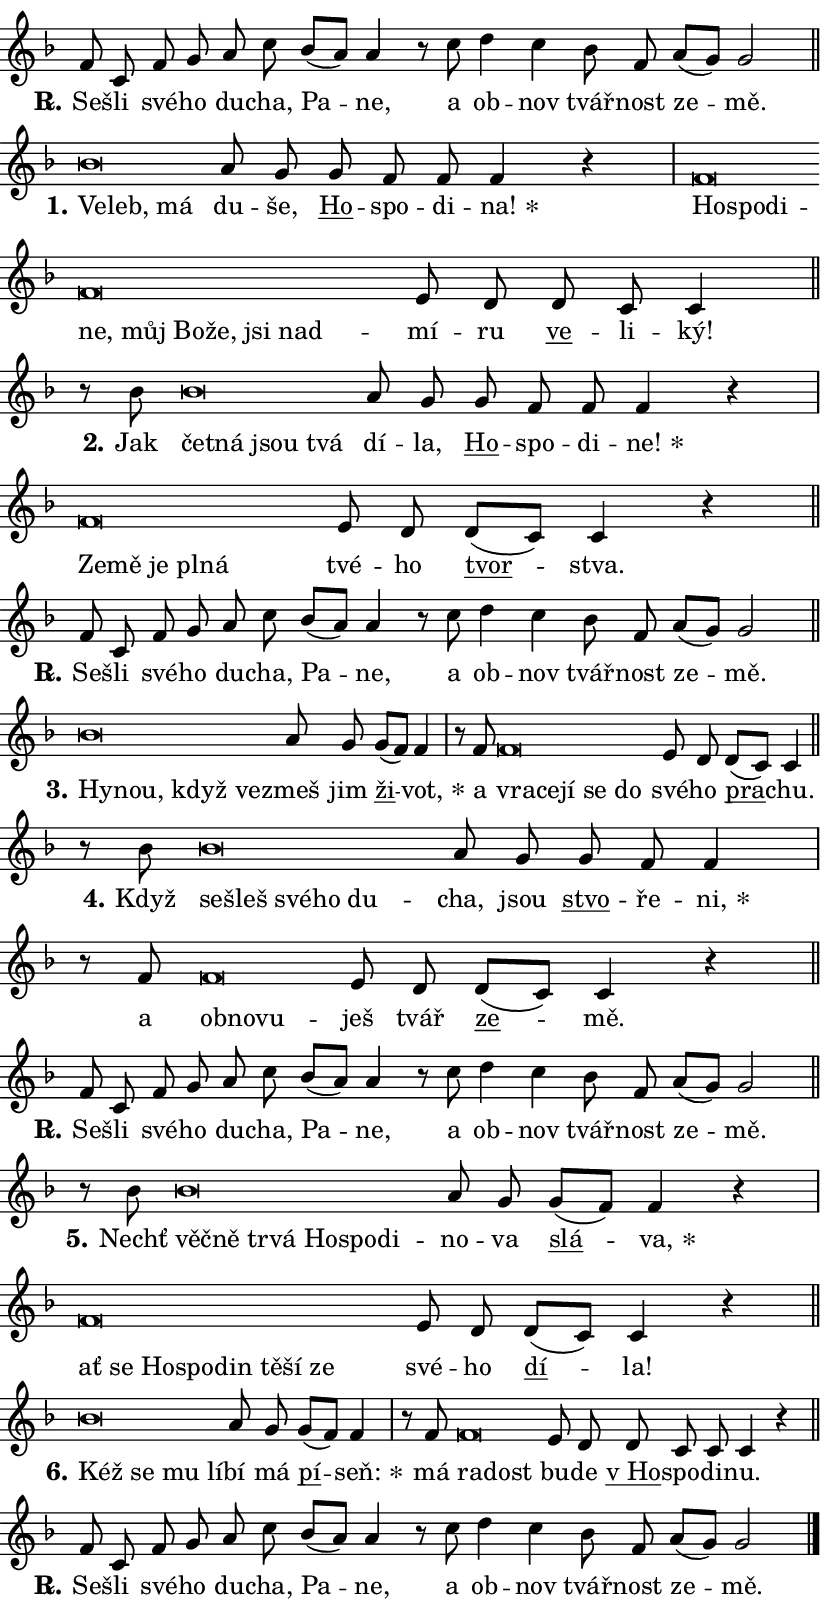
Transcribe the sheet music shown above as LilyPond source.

\version "2.24.0"
\header { tagline = "" }
\paper {
  indent = 0\cm
  top-margin = 0\cm
  right-margin = 0.13\cm % to fit lyric hyphens
  bottom-margin = 0\cm
  left-margin = 0\cm
  paper-width = 14\cm
  page-breaking = #ly:one-page-breaking
  system-system-spacing.basic-distance = #11
  score-system-spacing.basic-distance = #11
  ragged-last = ##f
}


%% Author: Thomas Morley
%% https://lists.gnu.org/archive/html/lilypond-user/2020-05/msg00002.html
#(define (line-position grob)
"Returns position of @var[grob} in current system:
   @code{'start}, if at first time-step
   @code{'end}, if at last time-step
   @code{'middle} otherwise
"
  (let* ((col (ly:item-get-column grob))
         (ln (ly:grob-object col 'left-neighbor))
         (rn (ly:grob-object col 'right-neighbor))
         (col-to-check-left (if (ly:grob? ln) ln col))
         (col-to-check-right (if (ly:grob? rn) rn col))
         (break-dir-left
           (and
             (ly:grob-property col-to-check-left 'non-musical #f)
             (ly:item-break-dir col-to-check-left)))
         (break-dir-right
           (and
             (ly:grob-property col-to-check-right 'non-musical #f)
             (ly:item-break-dir col-to-check-right))))
        (cond ((eqv? 1 break-dir-left) 'start)
              ((eqv? -1 break-dir-right) 'end)
              (else 'middle))))

#(define (tranparent-at-line-position vctor)
  (lambda (grob)
  "Relying on @code{line-position} select the relevant enry from @var{vctor}.
Used to determine transparency,"
    (case (line-position grob)
      ((end) (not (vector-ref vctor 0)))
      ((middle) (not (vector-ref vctor 1)))
      ((start) (not (vector-ref vctor 2))))))

noteHeadBreakVisibility =
#(define-music-function (break-visibility)(vector?)
"Makes @code{NoteHead}s transparent relying on @var{break-visibility}"
#{
  \override NoteHead.transparent =
    #(tranparent-at-line-position break-visibility)
#})

#(define delete-ledgers-for-transparent-note-heads
  (lambda (grob)
    "Reads whether a @code{NoteHead} is transparent.
If so this @code{NoteHead} is removed from @code{'note-heads} from
@var{grob}, which is supposed to be @code{LedgerLineSpanner}.
As a result ledgers are not printed for this @code{NoteHead}"
    (let* ((nhds-array (ly:grob-object grob 'note-heads))
           (nhds-list
             (if (ly:grob-array? nhds-array)
                 (ly:grob-array->list nhds-array)
                 '()))
           ;; Relies on the transparent-property being done before
           ;; Staff.LedgerLineSpanner.after-line-breaking is executed.
           ;; This is fragile ...
           (to-keep
             (remove
               (lambda (nhd)
                 (ly:grob-property nhd 'transparent #f))
               nhds-list)))
      ;; TODO find a better method to iterate over grob-arrays, similiar
      ;; to filter/remove etc for lists
      ;; For now rebuilt from scratch
      (set! (ly:grob-object grob 'note-heads)  '())
      (for-each
        (lambda (nhd)
          (ly:pointer-group-interface::add-grob grob 'note-heads nhd))
        to-keep))))

squashNotes = {
  \override NoteHead.X-extent = #'(-0.2 . 0.2)
  \override NoteHead.Y-extent = #'(-0.75 . 0)
  \override NoteHead.stencil =
    #(lambda (grob)
       (let ((pos (ly:grob-property grob 'staff-position)))
         (begin
           (if (< pos -7) (display "ERROR: Lower brevis then expected\n") (display ""))
           (if (<= pos -6) ly:text-interface::print ly:note-head::print))))
}
unSquashNotes = {
  \revert NoteHead.X-extent
  \revert NoteHead.Y-extent
  \revert NoteHead.stencil
}

hideNotes = \noteHeadBreakVisibility #begin-of-line-visible
unHideNotes = \noteHeadBreakVisibility #all-visible

% work-around for resetting accidentals
% https://lilypond.org/doc/v2.23/Documentation/notation/displaying-rhythms#unmetered-music
cadenzaMeasure = {
  \cadenzaOff
  \partial 1024 s1024
  \cadenzaOn
}

#(define-markup-command (accent layout props text) (markup?)
  "Underline accented syllable"
  (interpret-markup layout props
    #{\markup \override #'(offset . 4.3) \underline { #text }#}))

responsum = \markup \concat {
  "R" \hspace #-1.05 \path #0.1 #'((moveto 0 0.07) (lineto 0.9 0.8)) \hspace #0.05 "."
}

spaceSize = #0.6828661417322834 % exact space size for TeX Gyre Schola

\layout {
  \context {
    \Staff
    \remove "Time_signature_engraver"
    \override LedgerLineSpanner.after-line-breaking = #delete-ledgers-for-transparent-note-heads
  }
  \context {
    \Lyrics {
      \override LyricSpace.minimum-distance = \spaceSize
      \override LyricText.font-name = #"TeX Gyre Schola"
      \override LyricText.font-size = 1
      \override StanzaNumber.font-name = #"TeX Gyre Schola Bold"
      \override StanzaNumber.font-size = 1
    }
  }
  \context {
    \Score 
    \override NoteHead.text =
      #(lambda (grob) 
        (let ((pos (ly:grob-property grob 'staff-position)))
          #{\markup {
            \combine
              \halign #-0.55 \raise #(if (= pos -6) 0 0.5) \override #'(thickness . 2) \draw-line #'(3.2 . 0)
              \musicglyph "noteheads.sM1"
          }#}))
  }
}

% magnetic-lyrics.ily
%
%   written by
%     Jean Abou Samra <jean@abou-samra.fr>
%     Werner Lemberg <wl@gnu.org>
%
%   adapted by
%     Jiri Hon <jiri.hon@gmail.com>
%
% Version 2022-Apr-15

% https://www.mail-archive.com/lilypond-user@gnu.org/msg149350.html

#(define (Left_hyphen_pointer_engraver context)
   "Collect syllable-hyphen-syllable occurrences in lyrics and store
them in properties.  This engraver only looks to the left.  For
example, if the lyrics input is @code{foo -- bar}, it does the
following.

@itemize @bullet
@item
Set the @code{text} property of the @code{LyricHyphen} grob between
@q{foo} and @q{bar} to @code{foo}.

@item
Set the @code{left-hyphen} property of the @code{LyricText} grob with
text @q{foo} to the @code{LyricHyphen} grob between @q{foo} and
@q{bar}.
@end itemize

Use this auxiliary engraver in combination with the
@code{lyric-@/text::@/apply-@/magnetic-@/offset!} hook."
   (let ((hyphen #f)
         (text #f))
     (make-engraver
      (acknowledgers
       ((lyric-syllable-interface engraver grob source-engraver)
        (set! text grob)))
      (end-acknowledgers
       ((lyric-hyphen-interface engraver grob source-engraver)
        ;(when (not (grob::has-interface grob 'lyric-space-interface))
          (set! hyphen grob)));)
      ((stop-translation-timestep engraver)
       (when (and text hyphen)
         (ly:grob-set-object! text 'left-hyphen hyphen))
       (set! text #f)
       (set! hyphen #f)))))

#(define (lyric-text::apply-magnetic-offset! grob)
   "If the space between two syllables is less than the value in
property @code{LyricText@/.details@/.squash-threshold}, move the right
syllable to the left so that it gets concatenated with the left
syllable.

Use this function as a hook for
@code{LyricText@/.after-@/line-@/breaking} if the
@code{Left_@/hyphen_@/pointer_@/engraver} is active."
   (let ((hyphen (ly:grob-object grob 'left-hyphen #f)))
     (when hyphen
       (let ((left-text (ly:spanner-bound hyphen LEFT)))
         (when (grob::has-interface left-text 'lyric-syllable-interface)
           (let* ((common (ly:grob-common-refpoint grob left-text X))
                  (this-x-ext (ly:grob-extent grob common X))
                  (left-x-ext
                   (begin
                     ;; Trigger magnetism for left-text.
                     (ly:grob-property left-text 'after-line-breaking)
                     (ly:grob-extent left-text common X)))
                  ;; `delta` is the gap width between two syllables.
                  (delta (- (interval-start this-x-ext)
                            (interval-end left-x-ext)))
                  (details (ly:grob-property grob 'details))
                  (threshold (assoc-get 'squash-threshold details 0.2)))
             (when (< delta threshold)
               (let* (;; We have to manipulate the input text so that
                      ;; ligatures crossing syllable boundaries are not
                      ;; disabled.  For languages based on the Latin
                      ;; script this is essentially a beautification.
                      ;; However, for non-Western scripts it can be a
                      ;; necessity.
                      (lt (ly:grob-property left-text 'text))
                      (rt (ly:grob-property grob 'text))
                      (is-space (grob::has-interface hyphen 'lyric-space-interface))
                      (space (if is-space " " ""))
                      (extra-delta (if is-space spaceSize 0))
                      ;; Append new syllable.
                      (ltrt-space (if (and (string? lt) (string? rt))
                                (string-append lt space rt)
                                (make-concat-markup (list lt space rt))))
                      ;; Right-align `ltrt` to the right side.
                      (ltrt-space-markup (grob-interpret-markup
                               grob
                               (make-translate-markup
                                (cons (interval-length this-x-ext) 0)
                                (make-right-align-markup ltrt-space)))))
                 (begin
                   ;; Don't print `left-text`.
                   (ly:grob-set-property! left-text 'stencil #f)
                   ;; Set text and stencil (which holds all collected
                   ;; syllables so far) and shift it to the left.
                   (ly:grob-set-property! grob 'text ltrt-space)
                   (ly:grob-set-property! grob 'stencil ltrt-space-markup)
                   (ly:grob-translate-axis! grob (- (- delta extra-delta)) X))))))))))


#(define (lyric-hyphen::displace-bounds-first grob)
   ;; Make very sure this callback isn't triggered too early.
   (let ((left (ly:spanner-bound grob LEFT))
         (right (ly:spanner-bound grob RIGHT)))
     (ly:grob-property left 'after-line-breaking)
     (ly:grob-property right 'after-line-breaking)
     (ly:lyric-hyphen::print grob)))

squashThreshold = #0.4

\layout {
  \context {
    \Lyrics
    \consists #Left_hyphen_pointer_engraver
    \override LyricText.after-line-breaking =
      #lyric-text::apply-magnetic-offset!
    \override LyricHyphen.stencil = #lyric-hyphen::displace-bounds-first
    \override LyricText.details.squash-threshold = \squashThreshold
    \override LyricHyphen.minimum-distance = 0
    \override LyricHyphen.minimum-length = \squashThreshold
  }
}

squashText = \override LyricText.details.squash-threshold = 9999
unSquashText = \override LyricText.details.squash-threshold = \squashThreshold

leftText = \override LyricText.self-alignment-X = #LEFT
unLeftText = \revert LyricText.self-alignment-X

starOffset = #(lambda (grob) 
                (let ((x_offset (ly:self-alignment-interface::aligned-on-x-parent grob)))
                  (if (= x_offset 0) 0 (+ x_offset 1.2))))

star = #(define-music-function (syllable)(string?)
"Append star separator at the end of a syllable"
#{
  \once \override LyricText.X-offset = #starOffset
  \lyricmode { \markup {
    #syllable
    \override #'((font-name . "TeX Gyre Schola Bold")) \hspace #0.2 \lower #0.65 \larger "*"
  } }
#})

starAccent = #(define-music-function (syllable)(string?)
"Append star separator at the end of a syllable and make accent"
#{
  \once \override LyricText.X-offset = #starOffset
  \lyricmode { \markup {
    \accent #syllable
    \override #'((font-name . "TeX Gyre Schola Bold")) \hspace #0.2 \lower #0.65 \larger "*"
  } }
#})

breath = #(define-music-function (syllable)(string?)
"Append breathing indicator at the end of a syllable"
#{
  \lyricmode { \markup { #syllable "+" } }
#})

optionalBreath = #(define-music-function (syllable)(string?)
"Append optional breathing indicator at the end of a syllable"
#{
  \lyricmode { \markup { #syllable "(+)" } }
#})


\score {
    <<
        \new Voice = "melody" { \cadenzaOn \key f \major \relative { f'8 c f g a c \bar "" bes[( a)] a4 \bar "" r8 c d4 c \bar "" bes8 f \bar "" a[( g)] g2 \cadenzaMeasure \bar "||" \break } }
        \new Lyrics \lyricsto "melody" { \lyricmode { \set stanza = \responsum
Se -- šli své -- ho du -- cha, Pa -- ne, a ob -- nov tvář -- nost ze -- mě. } }
    >>
    \layout {}
}

\score {
    <<
        \new Voice = "melody" { \cadenzaOn \key f \major \relative { \squashNotes bes'\breve*1/16 \hideNotes \breve*1/16 \breve*1/16 \bar "" \unHideNotes \unSquashNotes a8 g \bar "" g f f f4 r \cadenzaMeasure \bar "|" \squashNotes f\breve*1/16 \hideNotes \breve*1/16 \bar "" \breve*1/16 \bar "" \breve*1/16 \bar "" \breve*1/16 \bar "" \breve*1/16 \bar "" \breve*1/16 \bar "" \breve*1/16 \breve*1/16 \bar "" \unHideNotes \unSquashNotes e8 d \bar "" d c c4 \cadenzaMeasure \bar "||" \break } }
        \new Lyrics \lyricsto "melody" { \lyricmode { \set stanza = "1."
\leftText Ve -- \squashText leb, má \unLeftText \unSquashText du -- še, \markup \accent Ho -- spo -- di -- \star na! \leftText Ho -- \squashText spo -- di -- ne, můj Bo -- že, jsi nad -- \unLeftText \unSquashText mí -- ru \markup \accent ve -- li -- ký! } }
    >>
    \layout {}
}

\score {
    <<
        \new Voice = "melody" { \cadenzaOn \key f \major \relative { r8 bes'8 \squashNotes bes\breve*1/16 \hideNotes \breve*1/16 \bar "" \breve*1/16 \breve*1/16 \bar "" \unHideNotes \unSquashNotes a8 g \bar "" g f f f4 r \cadenzaMeasure \bar "|" \squashNotes f\breve*1/16 \hideNotes \breve*1/16 \bar "" \breve*1/16 \bar "" \breve*1/16 \breve*1/16 \bar "" \unHideNotes \unSquashNotes e8 d \bar "" d[( c)] c4 r \cadenzaMeasure \bar "||" \break } }
        \new Lyrics \lyricsto "melody" { \lyricmode { \set stanza = "2."
Jak \leftText čet -- \squashText ná jsou tvá \unLeftText \unSquashText dí -- la, \markup \accent Ho -- spo -- di -- \star ne! \leftText Ze -- \squashText mě je pl -- ná \unLeftText \unSquashText tvé -- ho \markup \accent tvor -- stva. } }
    >>
    \layout {}
}

\score {
    <<
        \new Voice = "melody" { \cadenzaOn \key f \major \relative { f'8 c f g a c \bar "" bes[( a)] a4 \bar "" r8 c d4 c \bar "" bes8 f \bar "" a[( g)] g2 \cadenzaMeasure \bar "||" \break } }
        \new Lyrics \lyricsto "melody" { \lyricmode { \set stanza = \responsum
Se -- šli své -- ho du -- cha, Pa -- ne, a ob -- nov tvář -- nost ze -- mě. } }
    >>
    \layout {}
}

\score {
    <<
        \new Voice = "melody" { \cadenzaOn \key f \major \relative { \squashNotes bes'\breve*1/16 \hideNotes \breve*1/16 \bar "" \breve*1/16 \breve*1/16 \bar "" \unHideNotes \unSquashNotes a8 g \bar "" g[( f)] f4 \cadenzaMeasure \bar "|" r8 f8 \squashNotes f\breve*1/16 \hideNotes \breve*1/16 \bar "" \breve*1/16 \bar "" \breve*1/16 \breve*1/16 \bar "" \unHideNotes \unSquashNotes e8 d \bar "" d[( c)] c4 \cadenzaMeasure \bar "||" \break } }
        \new Lyrics \lyricsto "melody" { \lyricmode { \set stanza = "3."
\leftText Hy -- \squashText nou, když ve -- \unLeftText \unSquashText zmeš jim \markup \accent ži -- \star vot, a \leftText vra -- \squashText ce -- jí se do \unLeftText \unSquashText své -- ho \markup \accent pra -- chu. } }
    >>
    \layout {}
}

\score {
    <<
        \new Voice = "melody" { \cadenzaOn \key f \major \relative { r8 bes'8 \squashNotes bes\breve*1/16 \hideNotes \breve*1/16 \bar "" \breve*1/16 \bar "" \breve*1/16 \breve*1/16 \bar "" \unHideNotes \unSquashNotes a8 g \bar "" g f f4 \cadenzaMeasure \bar "|" r8 f8 \squashNotes f\breve*1/16 \hideNotes \breve*1/16 \breve*1/16 \bar "" \unHideNotes \unSquashNotes e8 d \bar "" d[( c)] c4 r \cadenzaMeasure \bar "||" \break } }
        \new Lyrics \lyricsto "melody" { \lyricmode { \set stanza = "4."
Když \leftText se -- \squashText šleš své -- ho du -- \unLeftText \unSquashText cha, jsou \markup \accent stvo -- ře -- \star ni, a \leftText ob -- \squashText no -- vu -- \unLeftText \unSquashText ješ tvář \markup \accent ze -- mě. } }
    >>
    \layout {}
}

\score {
    <<
        \new Voice = "melody" { \cadenzaOn \key f \major \relative { f'8 c f g a c \bar "" bes[( a)] a4 \bar "" r8 c d4 c \bar "" bes8 f \bar "" a[( g)] g2 \cadenzaMeasure \bar "||" \break } }
        \new Lyrics \lyricsto "melody" { \lyricmode { \set stanza = \responsum
Se -- šli své -- ho du -- cha, Pa -- ne, a ob -- nov tvář -- nost ze -- mě. } }
    >>
    \layout {}
}

\score {
    <<
        \new Voice = "melody" { \cadenzaOn \key f \major \relative { r8 bes'8 \squashNotes bes\breve*1/16 \hideNotes \breve*1/16 \bar "" \breve*1/16 \bar "" \breve*1/16 \bar "" \breve*1/16 \bar "" \breve*1/16 \breve*1/16 \bar "" \unHideNotes \unSquashNotes a8 g \bar "" g[( f)] f4 r \cadenzaMeasure \bar "|" \squashNotes f\breve*1/16 \hideNotes \breve*1/16 \bar "" \breve*1/16 \bar "" \breve*1/16 \bar "" \breve*1/16 \bar "" \breve*1/16 \bar "" \breve*1/16 \breve*1/16 \bar "" \unHideNotes \unSquashNotes e8 d \bar "" d[( c)] c4 r \cadenzaMeasure \bar "||" \break } }
        \new Lyrics \lyricsto "melody" { \lyricmode { \set stanza = "5."
Nechť \leftText věč -- \squashText ně tr -- vá Ho -- spo -- di -- \unLeftText \unSquashText no -- va \markup \accent slá -- \star va, \leftText ať \squashText se Ho -- spo -- din tě -- ší ze \unLeftText \unSquashText své -- ho \markup \accent dí -- la! } }
    >>
    \layout {}
}

\score {
    <<
        \new Voice = "melody" { \cadenzaOn \key f \major \relative { \squashNotes bes'\breve*1/16 \hideNotes \breve*1/16 \bar "" \breve*1/16 \breve*1/16 \bar "" \unHideNotes \unSquashNotes a8 g \bar "" g[( f)] f4 \cadenzaMeasure \bar "|" r8 f8 \squashNotes f\breve*1/16 \hideNotes \breve*1/16 \bar "" \unHideNotes \unSquashNotes e8 d \bar "" d c c c4 r \cadenzaMeasure \bar "||" \break } }
        \new Lyrics \lyricsto "melody" { \lyricmode { \set stanza = "6."
\leftText Kéž \squashText se mu lí -- \unLeftText \unSquashText bí má \markup \accent pí -- \star seň: má \leftText ra -- \squashText dost \unLeftText \unSquashText bu -- de \markup \accent "v Ho" -- spo -- di -- nu. } }
    >>
    \layout {}
}

\score {
    <<
        \new Voice = "melody" { \cadenzaOn \key f \major \relative { f'8 c f g a c \bar "" bes[( a)] a4 \bar "" r8 c d4 c \bar "" bes8 f \bar "" a[( g)] g2 \cadenzaMeasure \bar "||" \break } \bar "|." }
        \new Lyrics \lyricsto "melody" { \lyricmode { \set stanza = \responsum
Se -- šli své -- ho du -- cha, Pa -- ne, a ob -- nov tvář -- nost ze -- mě. } }
    >>
    \layout {}
}
